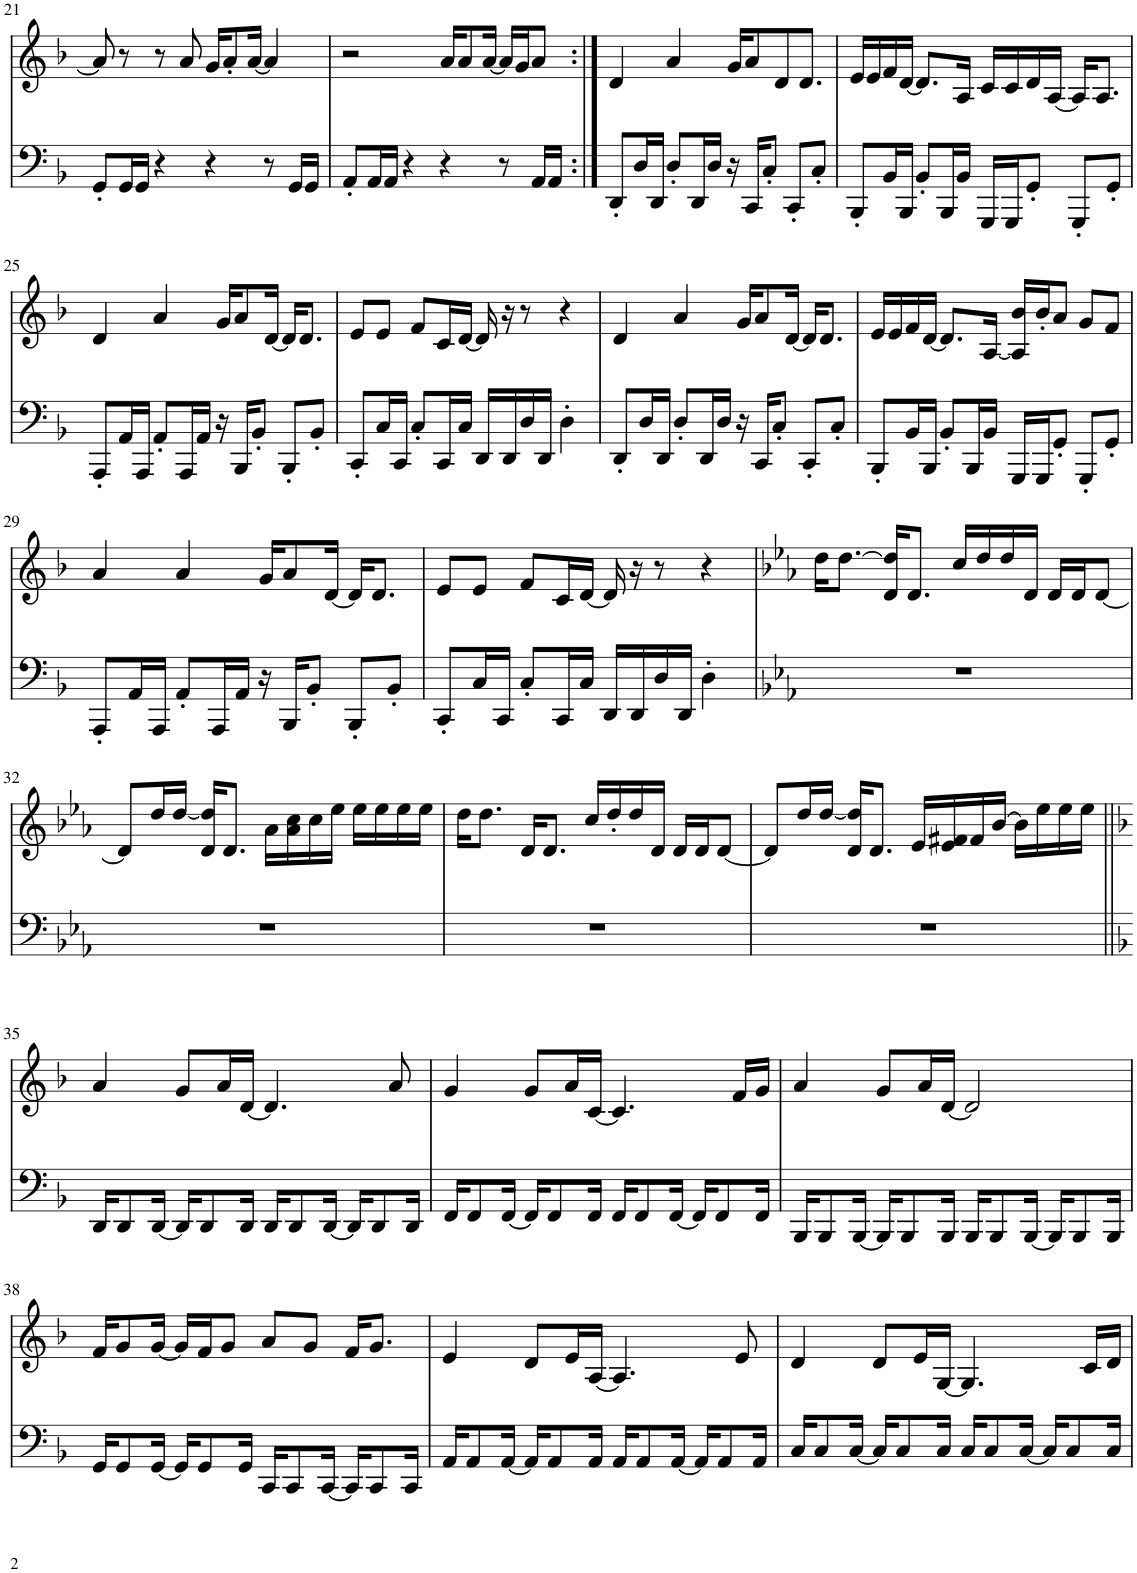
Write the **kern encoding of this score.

**kern	**kern
*part1	*part1
*staff2	*staff1
*I"Piano	*
*I'Pno.	*
!!LO:PB:g=z
*clefF4	*clefG2
*k[b-]	*k[b-]
*M4/4	*M4/4
=21	=21
8GG'/L	8a/]
16GG/L	8r
16GG/JJ	.
4r	8r
.	8a/
4r	16g/KL
.	8a'/
.	[16a/Jk
8r	4a/]
16GG/LL	.
16GG/JJ	.
=22	=22
8AA'/L	2r
16AA/L	.
16AA/JJ	.
4r	.
4r	16a/KL
.	8a/
.	[16a/Jk
8r	16a/LL]
.	16g/J
16AA/LL	8a/J
16AA/JJ	.
=23:|!	=23:|!
8DD'/L	4d/
16D/L	.
16DD/JJ	.
8D'/L	4a/
16DD/L	.
16D/JJ	.
16r	16g/KL
16CC/KL	8a/
8C'/J	.
.	8d/
8CC'/L	.
.	8.d/J
8C'/J	.
=24	=24
8BBB-'/L	16e/LL
.	16e/
16BB-/L	16f/
16BBB-/JJ	[16d/JJ
8BB-'/L	8.d/L]
16BBB-/L	.
16BB-/JJ	16A/Jk
16GGG/LL	16c/LL
16GGG/J	16c/
8GG'/J	16d/
.	[16A/JJ
8GGG'/L	16A/KL]
.	8.A/J
8GG'/J	.
!!LO:LB:g=z
=25	=25
8AAA'/L	4d/
16AA/L	.
16AAA/JJ	.
8AA'/L	4a/
16AAA/L	.
16AA/JJ	.
16r	16g/KL
16BBB-/KL	8a/
8BB-'/J	.
.	[16d/Jk
8BBB-'/L	16d/KL]
.	8.d/J
8BB-'/J	.
=26	=26
8CC'/L	8e/L
16C/L	8e/J
16CC/JJ	.
8C'/L	8f/L
16CC/L	16c/L
16C/JJ	[16d/JJ
16DD/LL	16d/]
16DD/	16r
16D/	8r
16DD/JJ	.
4D'\	4r
=27	=27
8DD'/L	4d/
16D/L	.
16DD/JJ	.
8D'/L	4a/
16DD/L	.
16D/JJ	.
16r	16g/KL
16CC/KL	8a/
8C'/J	.
.	[16d/Jk
8CC'/L	16d/KL]
.	8.d/J
8C'/J	.
=28	=28
8BBB-'/L	16e/LL
.	16e/
16BB-/L	16f/
16BBB-/JJ	[16d/JJ
8BB-'/L	8.d/L]
16BBB-/L	.
16BB-/JJ	[16A/Jk
16GGG/LL	16A/] 16b-/LL
16GGG/J	16b-'/J
8GG'/J	8a/J
8GGG'/L	8g/L
8GG'/J	8f/J
!!LO:LB:g=z
=29	=29
8AAA'/L	4a/
16AA/L	.
16AAA/JJ	.
8AA'/L	4a/
16AAA/L	.
16AA/JJ	.
16r	16g/KL
16BBB-/KL	8a/
8BB-'/J	.
.	[16d/Jk
8BBB-'/L	16d/KL]
.	8.d/J
8BB-'/J	.
=30	=30
8CC'/L	8e/L
16C/L	8e/J
16CC/JJ	.
8C'/L	8f/L
16CC/L	16c/L
16C/JJ	[16d/JJ
16DD/LL	16d/]
16DD/	16r
16D/	8r
16DD/JJ	.
4D'\	4r
=31	=31
*k[b-e-a-]	*k[b-e-a-]
1r	16dd\KL
.	[8.dd\J
.	16d/ 16dd/]KL
.	8.d/J
.	16cc/LL
.	16dd/
.	16dd/
.	16d/JJ
.	16d/LL
.	16d/J
.	[8d/J
!!LO:LB:g=z
=32	=32
1r	8d/L]
.	16dd/L
.	[16dd/JJ
.	16d/ 16dd/]KL
.	8.d/J
.	16a-\LL
.	16a-\ 16cc\
.	16cc\
.	16ee-\JJ
.	16ee-\LL
.	16ee-\
.	16ee-\
.	16ee-\JJ
=33	=33
1r	16dd\KL
.	8.dd\J
.	16d/KL
.	8.d/J
.	16cc/LL
.	16dd'/
.	16dd/
.	16d/JJ
.	16d/LL
.	16d/J
.	[8d/J
=34	=34
1r	8d/L]
.	16dd/L
.	[16dd/JJ
.	16d/ 16dd/]KL
.	8.d/J
.	16e-/LL
.	16e-/ 16f#X/
.	16f#/
.	[16b-/JJ
.	16b-\LL]
.	16ee-\
.	16ee-\
.	16ee-\JJ
!!LO:LB:g=z
=35||	=35||
*k[b-]	*k[b-]
16DD/KL	4a/
8DD/	.
[16DD/Jk	.
16DD/KL]	8g/L
8DD/	.
.	16a/L
16DD/Jk	[16d/JJ
16DD/KL	4.d/]
8DD/	.
[16DD/Jk	.
16DD/KL]	.
8DD/	.
.	8a/
16DD/Jk	.
=36	=36
16FF/KL	4g/
8FF/	.
[16FF/Jk	.
16FF/KL]	8g/L
8FF/	.
.	16a/L
16FF/Jk	[16c/JJ
16FF/KL	4.c/]
8FF/	.
[16FF/Jk	.
16FF/KL]	.
8FF/	.
.	16f/LL
16FF/Jk	16g/JJ
=37	=37
16BBB-/KL	4a/
8BBB-/	.
[16BBB-/Jk	.
16BBB-/KL]	8g/L
8BBB-/	.
.	16a/L
16BBB-/Jk	[16d/JJ
16BBB-/KL	2d/]
8BBB-/	.
[16BBB-/Jk	.
16BBB-/KL]	.
8BBB-/	.
16BBB-/Jk	.
!!LO:LB:g=z
=38	=38
16GG/KL	16f/KL
8GG/	8g/
[16GG/Jk	[16g/Jk
16GG/KL]	16g/LL]
8GG/	16f/J
.	8g/J
16GG/Jk	.
16CC/KL	8a/L
8CC/	.
.	8g/J
[16CC/Jk	.
16CC/KL]	16f/KL
8CC/	8.g/J
16CC/Jk	.
=39	=39
16AA/KL	4e/
8AA/	.
[16AA/Jk	.
16AA/KL]	8d/L
8AA/	.
.	16e/L
16AA/Jk	[16A/JJ
16AA/KL	4.A/]
8AA/	.
[16AA/Jk	.
16AA/KL]	.
8AA/	.
.	8e/
16AA/Jk	.
=40	=40
16C/KL	4d/
8C/	.
[16C/Jk	.
16C/KL]	8d/L
8C/	.
.	16e/L
16C/Jk	[16G/JJ
16C/KL	4.G/]
8C/	.
[16C/Jk	.
16C/KL]	.
8C/	.
.	16c/LL
16C/Jk	16d/JJ
=	=
*-	*-
